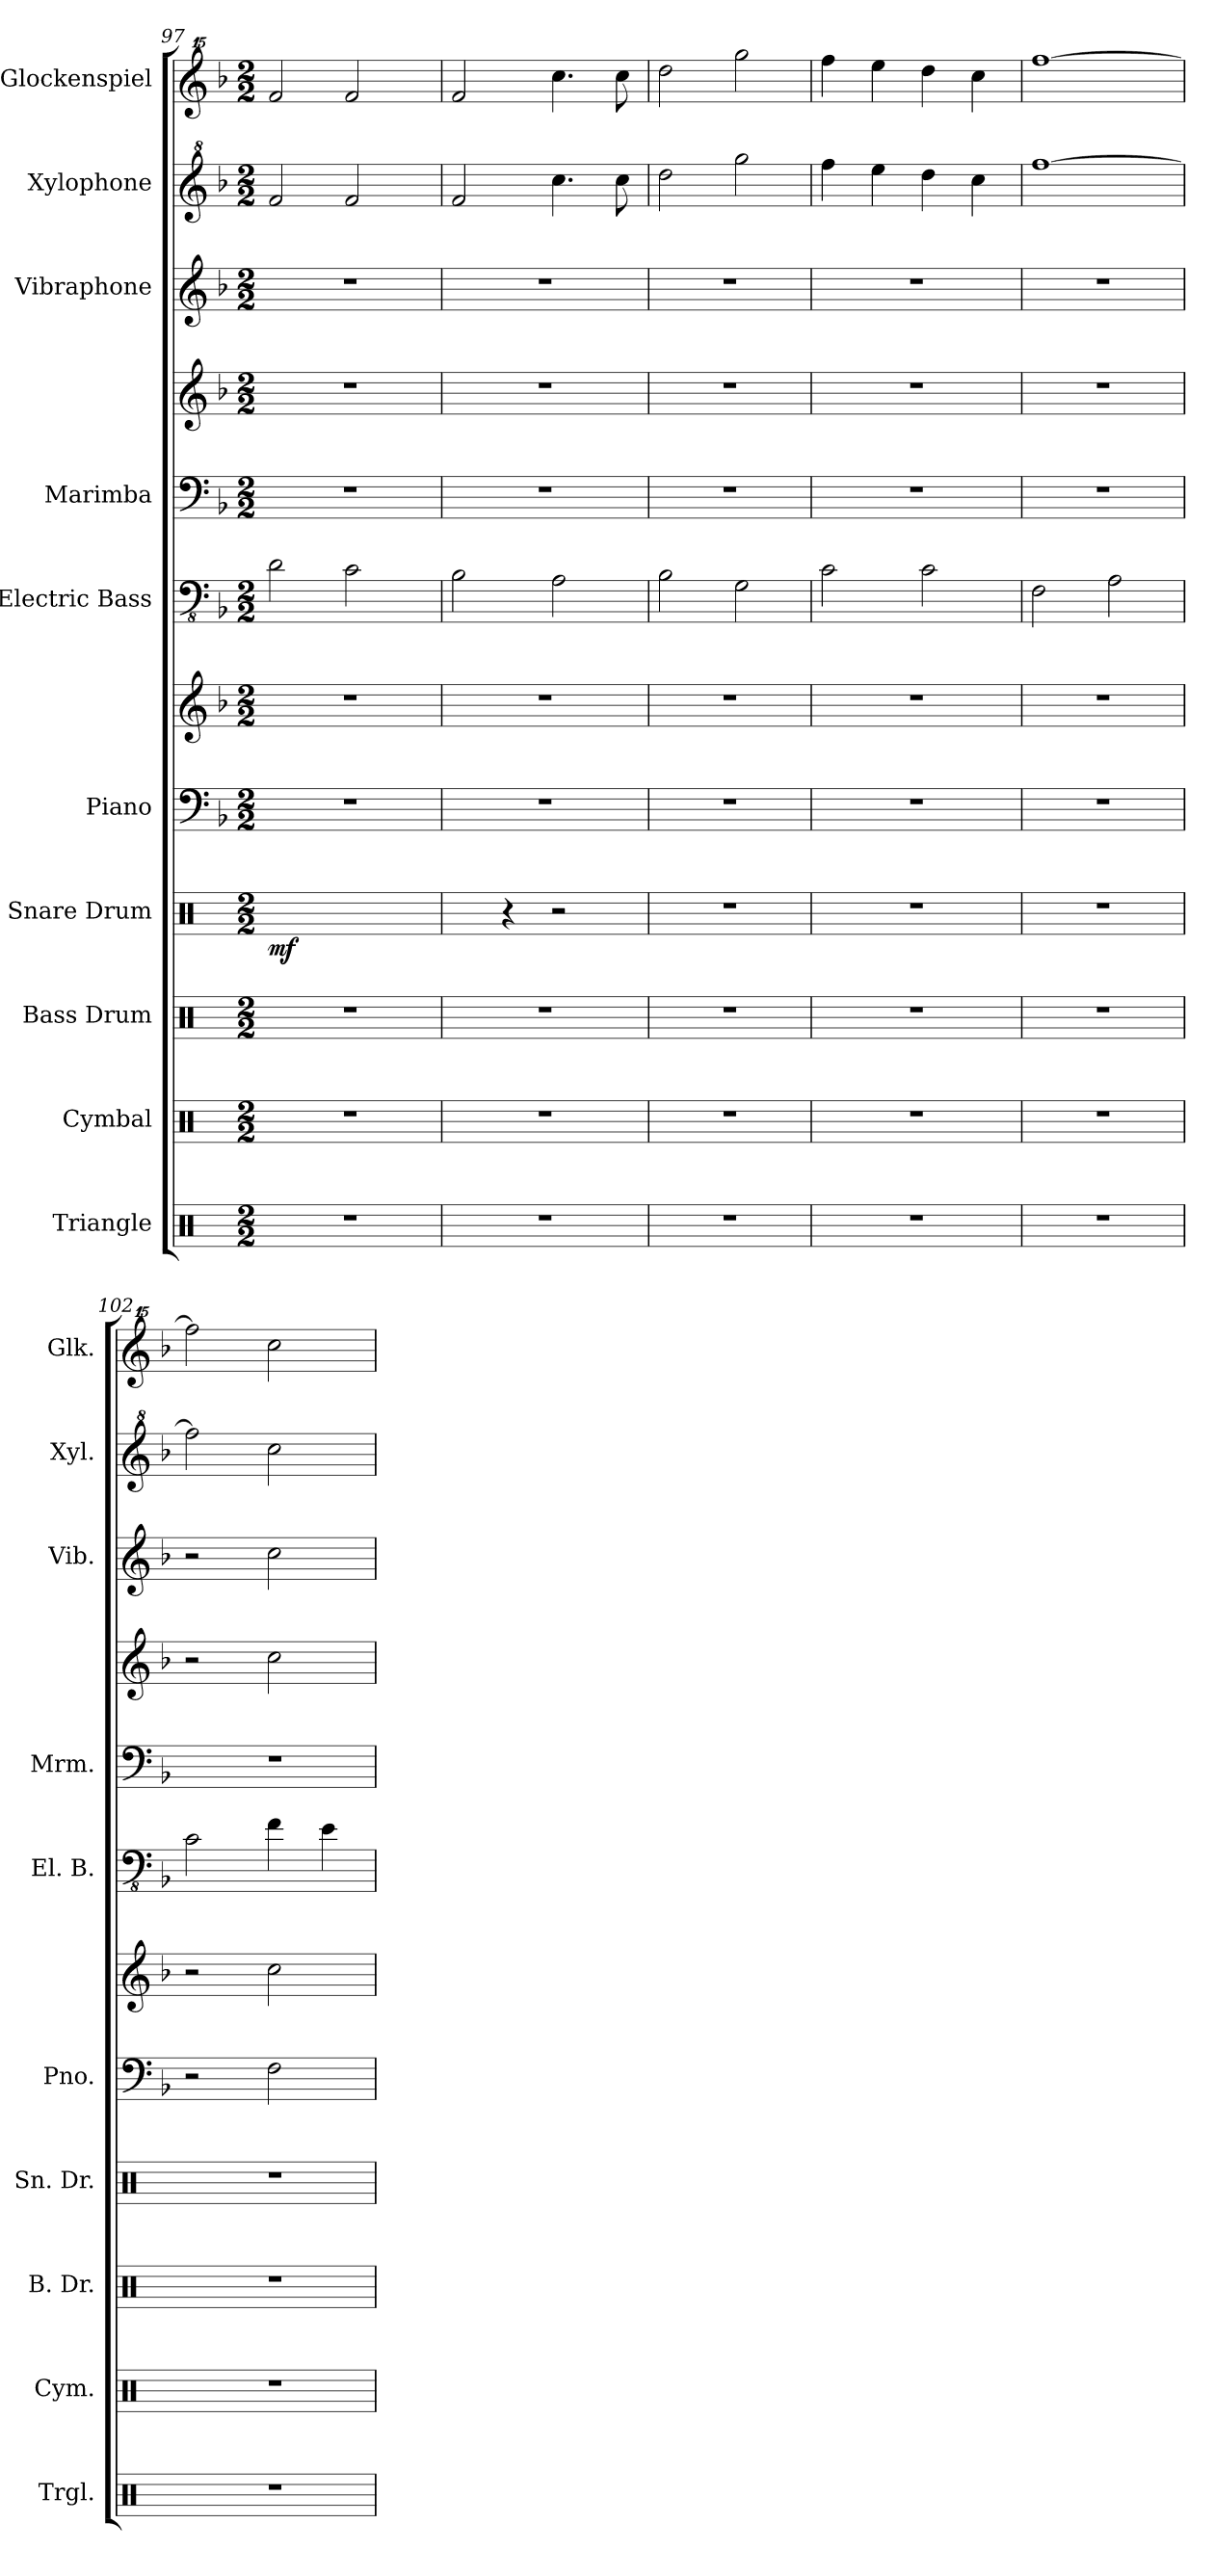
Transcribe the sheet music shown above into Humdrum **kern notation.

**kern	**kern	**kern	**kern	**dynam	**kern	**kern	**kern	**kern	**kern	**kern	**kern	**kern
*part10	*part9	*part8	*part7	*part7	*part6	*part6	*part5	*part4	*part4	*part3	*part2	*part1
*staff12	*staff11	*staff10	*staff9	*staff9	*staff8	*staff7	*staff6	*staff5	*staff4	*staff3	*staff2	*staff1
*I"Triangle	*I"Cymbal	*I"Bass Drum	*I"Snare Drum	*	*I"Piano	*	*I"Electric Bass	*I"Marimba	*	*I"Vibraphone	*I"Xylophone	*I"Glockenspiel
*I'Trgl.	*I'Cym.	*I'B. Dr.	*I'Sn. Dr.	*	*I'Pno.	*	*I'El. B.	*I'Mrm.	*	*I'Vib.	*I'Xyl.	*I'Glk.
*clefX	*clefX	*clefX	*clefX	*	*clefF4	*clefG2	*clefFv4	*clefF4	*clefG2	*clefG2	*clefG^2	*clefG^^2
*k[]	*k[]	*k[]	*k[]	*	*k[b-]	*k[b-]	*k[b-]	*k[b-]	*k[b-]	*k[b-]	*k[b-]	*k[b-]
*C:	*C:	*C:	*C:	*	*F:	*F:	*F:	*F:	*F:	*F:	*F:	*F:
*M2/2	*M2/2	*M2/2	*M2/2	*	*M2/2	*M2/2	*M2/2	*M2/2	*M2/2	*M2/2	*M2/2	*M2/2
=97	=97	=97	=97	=97	=97	=97	=97	=97	=97	=97	=97	=97
!	!	!	!	!LO:DY:b	!	!	!	!	!	!	!	!
1r	1r	1r	2R\	mf	1r	1r	2D\	1r	1r	1r	2ff/	2fff/
.	.	.	4.R\	.	.	.	2C\	.	.	.	2ff/	2fff/
.	.	.	8R\	.	.	.	.	.	.	.	.	.
=98	=98	=98	=98	=98	=98	=98	=98	=98	=98	=98	=98	=98
1r	1r	1r	4R\	.	1r	1r	2BB-\	1r	1r	1r	2ff/	2fff/
.	.	.	4r	.	.	.	.	.	.	.	.	.
.	.	.	2r	.	.	.	2AA\	.	.	.	4.ccc\	4.cccc\
.	.	.	.	.	.	.	.	.	.	.	8ccc\	8cccc\
!!LO:PB:g=z
=99	=99	=99	=99	=99	=99	=99	=99	=99	=99	=99	=99	=99
1r	1r	1r	1r	.	1r	1r	2BB-\	1r	1r	1r	2ddd\	2dddd\
.	.	.	.	.	.	.	2GG\	.	.	.	2ggg\	2gggg\
=100	=100	=100	=100	=100	=100	=100	=100	=100	=100	=100	=100	=100
1r	1r	1r	1r	.	1r	1r	2C\	1r	1r	1r	4fff\	4ffff\
.	.	.	.	.	.	.	.	.	.	.	4eee\	4eeee\
.	.	.	.	.	.	.	2C\	.	.	.	4ddd\	4dddd\
.	.	.	.	.	.	.	.	.	.	.	4ccc\	4cccc\
=101	=101	=101	=101	=101	=101	=101	=101	=101	=101	=101	=101	=101
1r	1r	1r	1r	.	1r	1r	2FF\	1r	1r	1r	[1fff	[1ffff
.	.	.	.	.	.	.	2AA\	.	.	.	.	.
=102	=102	=102	=102	=102	=102	=102	=102	=102	=102	=102	=102	=102
1r	1r	1r	1r	.	2r	2r	2C\	1r	2r	2r	2fff\]	2ffff\]
.	.	.	.	.	2F\	2cc\	4F\	.	2cc\	2cc\	2ccc\	2cccc\
.	.	.	.	.	.	.	4E\	.	.	.	.	.
=	=	=	=	=	=	=	=	=	=	=	=	=
*-	*-	*-	*-	*-	*-	*-	*-	*-	*-	*-	*-	*-
